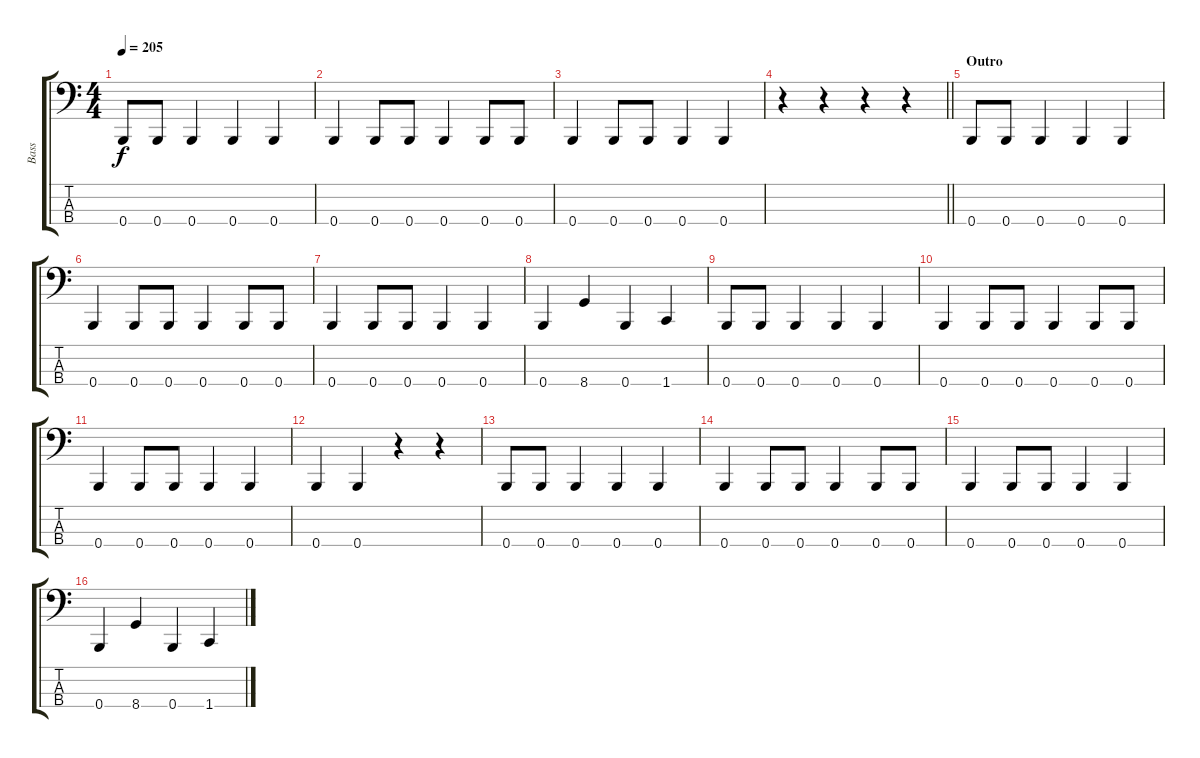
\track ("Bass" "Bass") {instrument electricbasspick}
\staff {score tabs}
\tuning (E2 B1 Gb1 B0) {hide}
\ts (4 4)
\tempo 205
\clef f4
\ks c
0.4.8{dy f} 0.4.8 0.4.4 0.4.4 0.4.4 |
0.4.4 0.4.8 0.4.8 0.4.4 0.4.8 0.4.8 |
0.4.4 0.4.8 0.4.8 0.4.4 0.4.4 |
\barLineRight lightlight
r.4 r.4 r.4 r.4 |
\section ("" "Outro")
0.4.8 0.4.8 0.4.4 0.4.4 0.4.4 |
0.4.4 0.4.8 0.4.8 0.4.4 0.4.8 0.4.8 |
0.4.4 0.4.8 0.4.8 0.4.4 0.4.4 |
0.4.4 8.4.4 0.4.4 1.4.4 |
0.4.8 0.4.8 0.4.4 0.4.4 0.4.4 |
0.4.4 0.4.8 0.4.8 0.4.4 0.4.8 0.4.8 |
0.4.4 0.4.8 0.4.8 0.4.4 0.4.4 |
0.4.4 0.4.4 r.4 r.4 |
0.4.8 0.4.8 0.4.4 0.4.4 0.4.4 |
0.4.4 0.4.8 0.4.8 0.4.4 0.4.8 0.4.8 |
0.4.4 0.4.8 0.4.8 0.4.4 0.4.4 |
0.4.4 8.4.4 0.4.4 1.4.4
